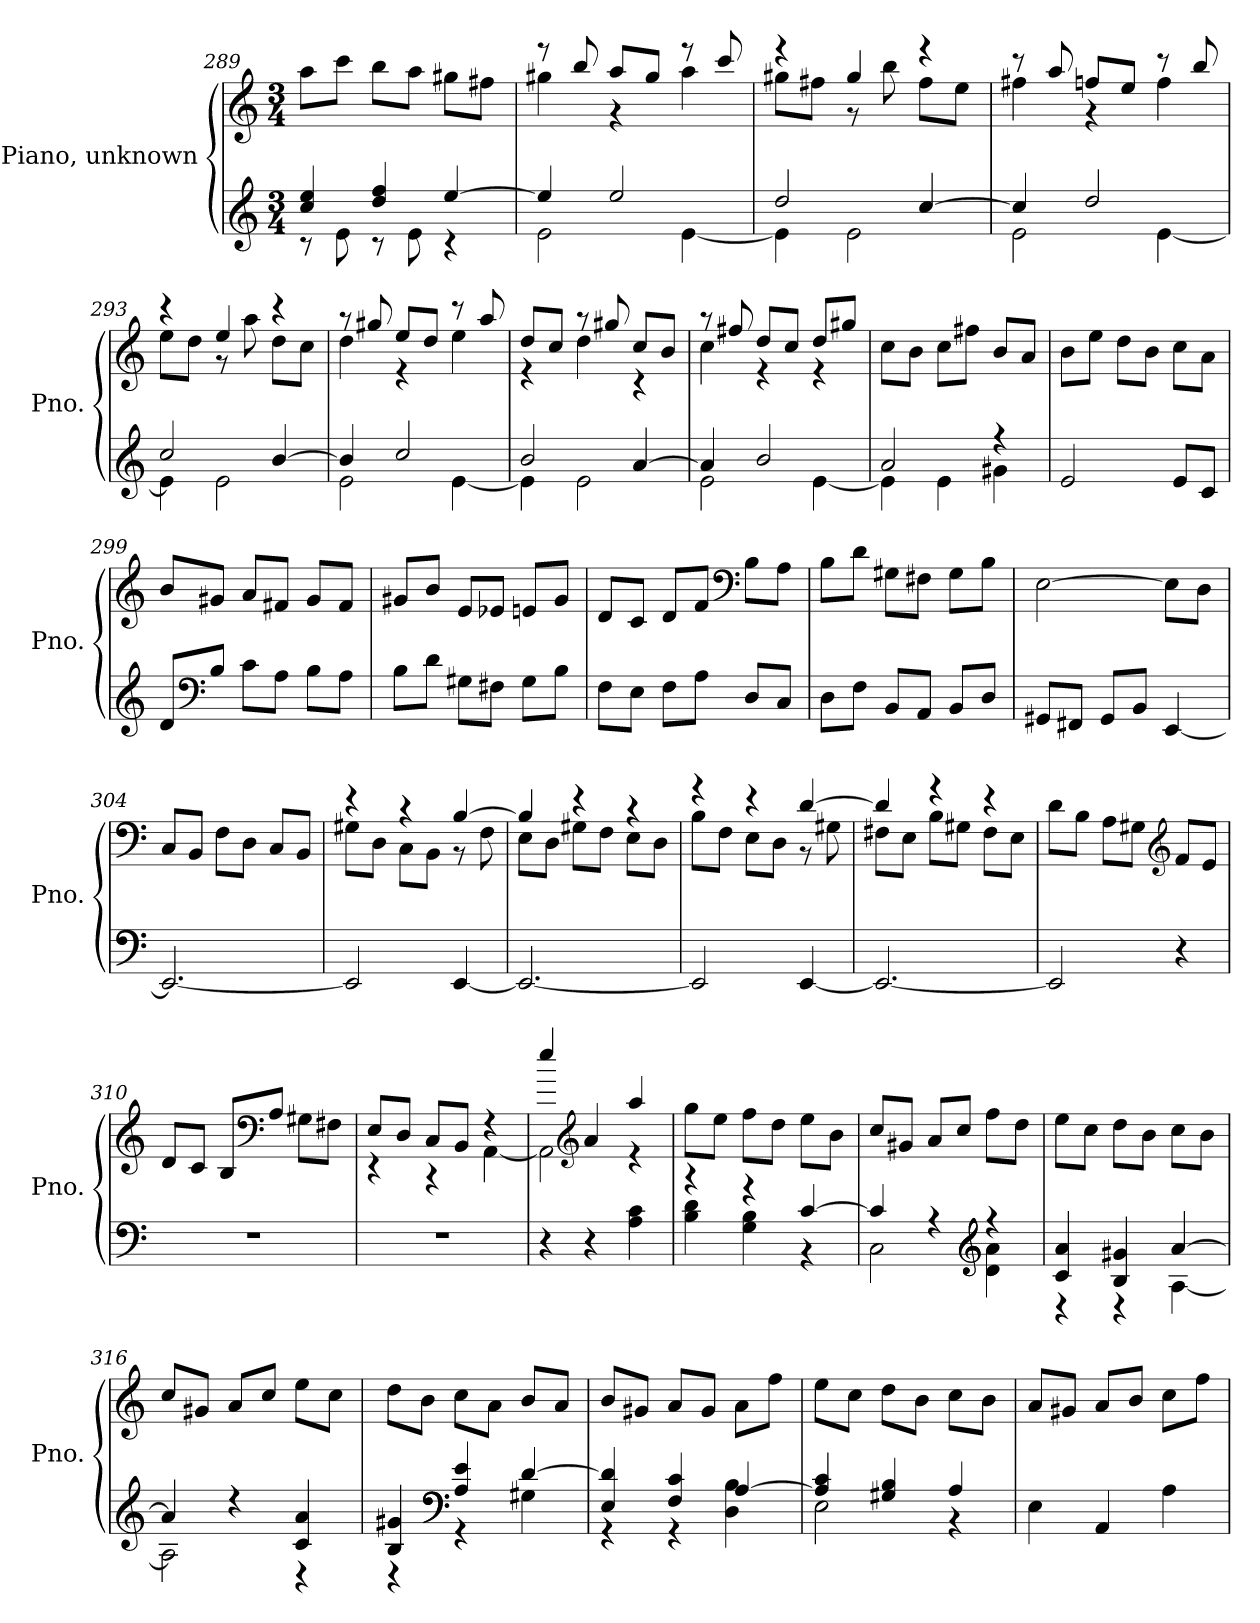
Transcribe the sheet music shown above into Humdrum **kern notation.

**kern	**kern
*part1	*part1
*staff2	*staff1
*I"Piano, unknown	*
*I'Pno.	*
*clefG2	*clefG2
*k[]	*k[]
*M3/4	*M3/4
=289	=289
*^	*
4cc/ 4ee/	8r	8aa\L
.	8e\	8ccc\J
4dd/ 4ff/	8r	8bb\L
.	8e\	8aa\J
[4ee/	4r	8gg#X\L
.	.	8ff#X\J
=290	=290	=290
*	*	*^
4ee/]	2e\	8r	4gg#X\
.	.	8bb/	.
2ee/	.	8aa/L	4r
.	.	8gg#/J	.
.	[4e\	8r	4aa\
.	.	8ccc/	.
!!LO:LB:g=z	!!
=291	=291	=291	=291
2dd/	4e\]	4r	8gg#X\L
.	.	.	8ff#X\J
.	2e\	4gg#/	8r
.	.	.	8bb\
[4cc/	.	4r	8ff#\L
.	.	.	8ee\J
=292	=292	=292	=292
4cc/]	2e\	8r	4ff#X\
.	.	8aa/	.
2dd/	.	8ffn/L	4r
.	.	8ee/J	.
.	[4e\	8r	4ff\
.	.	8bb/	.
=293	=293	=293	=293
2cc/	4e\]	4r	8ee\L
.	.	.	8dd\J
.	2e\	4ee/	8r
.	.	.	8aa\
[4b/	.	4r	8dd\L
.	.	.	8cc\J
=294	=294	=294	=294
4b/]	2e\	8r	4dd\
.	.	8gg#X/	.
2cc/	.	8ee/L	4r
.	.	8dd/J	.
.	[4e\	8r	4ee\
.	.	8aa/	.
=295	=295	=295	=295
2b/	4e\]	8dd/L	4r
.	.	8cc/J	.
.	2e\	8r	4dd\
.	.	8gg#X/	.
[4a/	.	8cc/L	4r
.	.	8b/J	.
!!LO:LB:g=z	!!
=296	=296	=296	=296
4a/]	2e\	8r	4cc\
.	.	8ff#X/	.
2b/	.	8dd/L	4r
.	.	8cc/J	.
.	[4e\	8dd/L	4r
.	.	8gg#X/J	.
*	*	*v	*v
=297	=297	=297
2a/	4e\]	8cc\L
.	.	8b\J
.	4e\	8cc\L
.	.	8ff#X\J
4r	4g#X\	8b/L
.	.	8a/J
*v	*v	*
=298	=298
2e/	8b\L
.	8ee\J
.	8dd\L
.	8b\J
8e/L	8cc\L
8c/J	8a\J
=299	=299
8d/L	8b/L
*clefF4	*
8B/J	8g#X/J
8c\L	8a/L
8A\J	8f#X/J
8B\L	8g#/L
8A\J	8f#/J
=300	=300
8B\L	8g#X/L
8d\J	8b/J
8G#X\L	8e/L
8F#X\J	8e-X/J
8G#\L	8en/L
8B\J	8g#/J
!!LO:LB:g=z
=301	=301
8F\L	8d/L
8E\J	8c/J
8F\L	8d/L
8A\J	8f/J
*	*clefF4
8D/L	8B\L
8C/J	8A\J
=302	=302
8D\L	8B\L
8F\J	8d\J
8BB/L	8G#X\L
8AA/J	8F#X\J
8BB/L	8G#\L
8D/J	8B\J
=303	=303
8GG#X/L	[2E\
8FF#X/J	.
8GG#/L	.
8BB/J	.
[4EE/	8E\L]
.	8D\J
=304	=304
2.EE/_	8C/L
.	8BB/J
.	8F\L
.	8D\J
.	8C/L
.	8BB/J
=305	=305
*	*^
2EE/]	4r	8G#X\L
.	.	8D\J
.	4r	8C\L
.	.	8BB\J
[4EE/	[4B/	8r
.	.	8F\
=306	=306	=306
2.EE/_	4B/]	8E\L
.	.	8D\J
.	4r	8G#X\L
.	.	8F\J
.	4r	8E\L
.	.	8D\J
!!LO:LB:g=z	!!
=307	=307	=307
2EE/]	4r	8B\L
.	.	8F\J
.	4r	8E\L
.	.	8D\J
[4EE/	[4d/	8r
.	.	8G#X\
=308	=308	=308
2.EE/_	4d/]	8F#X\L
.	.	8E\J
.	4r	8B\L
.	.	8G#X\J
.	4r	8F#\L
.	.	8E\J
*	*v	*v
=309	=309
2EE/]	8d\L
.	8B\J
.	8A\L
.	8G#X\J
*	*clefG2
4r	8f/L
.	8e/J
=310	=310
2.r	8d/L
.	8c/J
.	8B/L
*	*clefF4
.	8A/J
.	8G#X\L
.	8F#X\J
=311	=311
*	*^
2.r	8E/L	4r
.	8D/J	.
.	8C/L	4r
.	8BB/J	.
.	4r	[4AA\
!!LO:PB:g=z	!!
=312	=312	=312
4r	4ee/	2AA\]
*	*clefG2	*
4r	4a/	.
4A\ 4c\	4aa/	4r
*	*v	*v
=313	=313
*^	*
4r	4B\ 4d\	8gg\L
.	.	8ee\J
4r	4G\ 4B\	8ff\L
.	.	8dd\J
[4c/	4r	8ee\L
.	.	8b\J
=314	=314	=314
4c/]	2C\	8cc/L
.	.	8g#X/J
4r	.	8a/L
.	.	8cc/J
*clefG2	*	*
4r	4d\ 4a\	8ff\L
.	.	8dd\J
=315	=315	=315
4c/ 4a/	4r	8ee\L
.	.	8cc\J
4B/ 4g#X/	4r	8dd\L
.	.	8b\J
[4a/	[4A\	8cc\L
.	.	8b\J
=316	=316	=316
4a/]	2A\]	8cc/L
.	.	8g#X/J
4r	.	8a/L
.	.	8cc/J
4c/ 4a/	4r	8ee\L
.	.	8cc\J
=317	=317	=317
4B/ 4g#X/	4r	8dd\L
.	.	8b\J
*clefF4	*	*
4A/ 4e/	4r	8cc\L
.	.	8a\J
[4d/	4G#X\	8b/L
.	.	8a/J
!!LO:LB:g=z
=318	=318	=318
4E/ 4d/]	4r	8b/L
.	.	8g#X/J
4F/ 4c/	4r	8a/L
.	.	8g#/J
[4A/	4D\ 4B\	8a\L
.	.	8ff\J
=319	=319	=319
4A/] 4c/	2E\	8ee\L
.	.	8cc\J
4G#X/ 4B/	.	8dd\L
.	.	8b\J
4A/	4r	8cc\L
.	.	8b\J
*v	*v	*
=320	=320
4E\	8a/L
.	8g#X/J
4AA/	8a/L
.	8b/J
4A\	8cc\L
.	8ff\J
=	=
*-	*-
